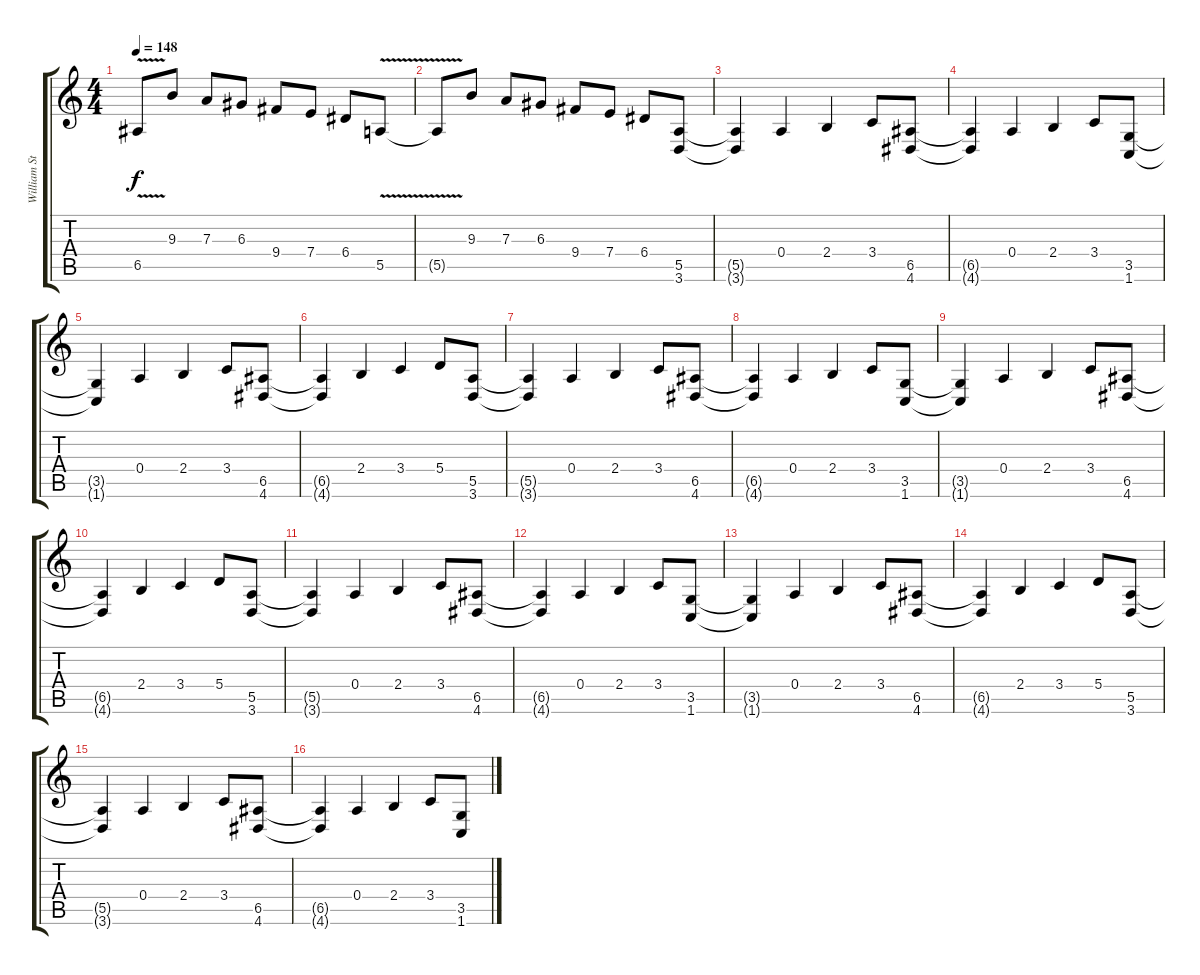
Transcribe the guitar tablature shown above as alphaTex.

\track ("William Steer" "William St") {instrument overdrivenguitar}
\staff {score tabs}
\tuning (B3 Gb3 D3 A2 E2 B1) {hide}
\ts (4 4)
\tempo 148
\clef g2
\ks c
6.5{v t}.8{dy f} 9.3.8 7.3.8 6.3.8 9.4.8 7.4.8 6.4.8 5.5{v}.8 |
5.5{v t}.8 9.3.8 7.3.8 6.3.8 9.4.8 7.4.8 6.4.8 (5.5 3.6).8 |
(5.5{t} 3.6{t}).4 0.4.4 2.4.4 3.4.8 (6.5 4.6).8 |
(6.5{t} 4.6{t}).4 0.4.4 2.4.4 3.4.8 (3.5 1.6).8 |
(3.5{t} 1.6{t}).4 0.4.4 2.4.4 3.4.8 (6.5 4.6).8 |
(6.5{t} 4.6{t}).4 2.4.4 3.4.4 5.4.8 (5.5 3.6).8 |
(5.5{t} 3.6{t}).4 0.4.4 2.4.4 3.4.8 (6.5 4.6).8 |
(6.5{t} 4.6{t}).4 0.4.4 2.4.4 3.4.8 (3.5 1.6).8 |
(3.5{t} 1.6{t}).4 0.4.4 2.4.4 3.4.8 (6.5 4.6).8 |
(6.5{t} 4.6{t}).4 2.4.4 3.4.4 5.4.8 (5.5 3.6).8 |
(5.5{t} 3.6{t}).4 0.4.4 2.4.4 3.4.8 (6.5 4.6).8 |
(6.5{t} 4.6{t}).4 0.4.4 2.4.4 3.4.8 (3.5 1.6).8 |
(3.5{t} 1.6{t}).4 0.4.4 2.4.4 3.4.8 (6.5 4.6).8 |
(6.5{t} 4.6{t}).4 2.4.4 3.4.4 5.4.8 (5.5 3.6).8 |
(5.5{t} 3.6{t}).4 0.4.4 2.4.4 3.4.8 (6.5 4.6).8 |
(6.5{t} 4.6{t}).4 0.4.4 2.4.4 3.4.8 (3.5 1.6).8
